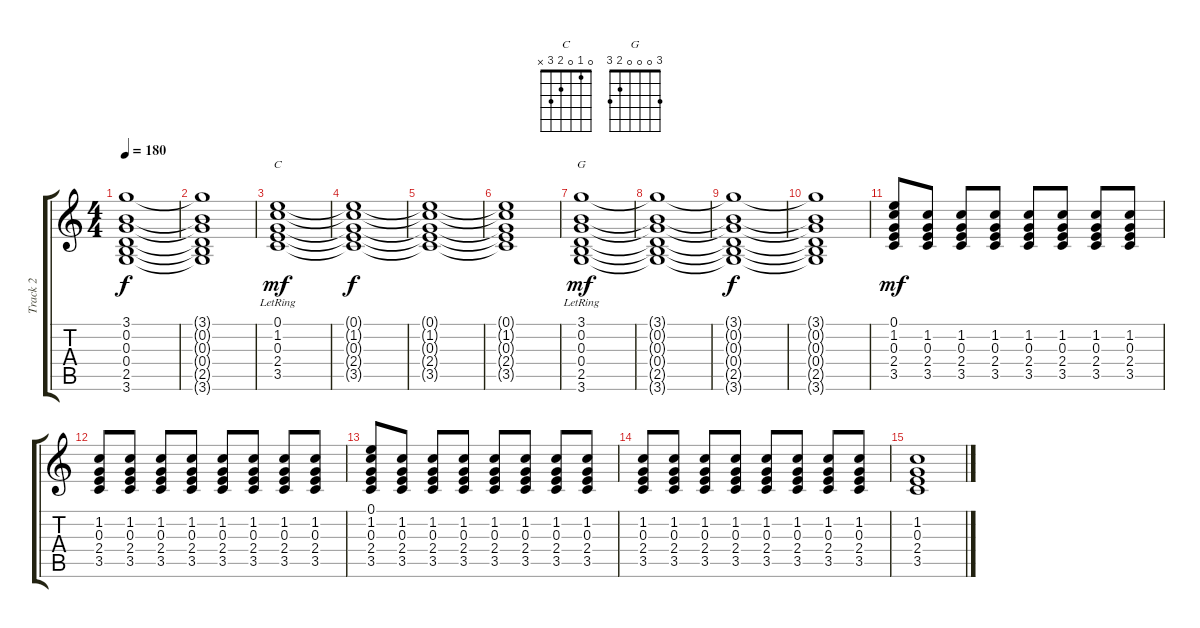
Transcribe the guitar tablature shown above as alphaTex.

\track ("Track 2" "Track 2") {instrument distortionguitar}
\staff {score tabs}
\tuning (E4 B3 G3 D3 A2 E2) {hide}
\chord ("C" 0 1 0 2 3 x)
\chord ("G" 3 0 0 0 2 3)
\ts (4 4)
\tempo 180
\clef g2
\ks c
(3.1{t} 0.2{t} 0.3{t} 0.4{t} 2.5{t} 3.6{t}).1{dy f} |
(3.1{t} 0.2{t} 0.3{t} 0.4{t} 2.5{t} 3.6{t}).1 |
(0.1{lr} 1.2{lr} 0.3{lr} 2.4{lr} 3.5{lr}).1{ch "C" dy mf} |
(0.1{t} 1.2{t} 0.3{t} 2.4{t} 3.5{t}).1{dy f} |
(0.1{t} 1.2{t} 0.3{t} 2.4{t} 3.5{t}).1 |
(0.1{t} 1.2{t} 0.3{t} 2.4{t} 3.5{t}).1 |
(3.1{lr} 0.2{lr} 0.3{lr} 0.4{lr} 2.5{lr} 3.6{lr}).1{ch "G" dy mf} |
(3.1{t} 0.2{t} 0.3{t} 0.4{t} 2.5{t} 3.6{t}).1 |
(3.1{t} 0.2{t} 0.3{t} 0.4{t} 2.5{t} 3.6{t}).1{dy f} |
(3.1{t} 0.2{t} 0.3{t} 0.4{t} 2.5{t} 3.6{t}).1 |
(0.1 1.2 0.3 2.4 3.5).8{dy mf} (1.2 0.3 2.4 3.5).8 (1.2 0.3 2.4 3.5).8 (1.2 0.3 2.4 3.5).8 (1.2 0.3 2.4 3.5).8 (1.2 0.3 2.4 3.5).8 (1.2 0.3 2.4 3.5).8 (1.2 0.3 2.4 3.5).8 |
(1.2 0.3 2.4 3.5).8 (1.2 0.3 2.4 3.5).8 (1.2 0.3 2.4 3.5).8 (1.2 0.3 2.4 3.5).8 (1.2 0.3 2.4 3.5).8 (1.2 0.3 2.4 3.5).8 (1.2 0.3 2.4 3.5).8 (1.2 0.3 2.4 3.5).8 |
(0.1 1.2 0.3 2.4 3.5).8 (1.2 0.3 2.4 3.5).8 (1.2 0.3 2.4 3.5).8 (1.2 0.3 2.4 3.5).8 (1.2 0.3 2.4 3.5).8 (1.2 0.3 2.4 3.5).8 (1.2 0.3 2.4 3.5).8 (1.2 0.3 2.4 3.5).8 |
(1.2 0.3 2.4 3.5).8 (1.2 0.3 2.4 3.5).8 (1.2 0.3 2.4 3.5).8 (1.2 0.3 2.4 3.5).8 (1.2 0.3 2.4 3.5).8 (1.2 0.3 2.4 3.5).8 (1.2 0.3 2.4 3.5).8 (1.2 0.3 2.4 3.5).8 |
(1.2 0.3 2.4 3.5).1
